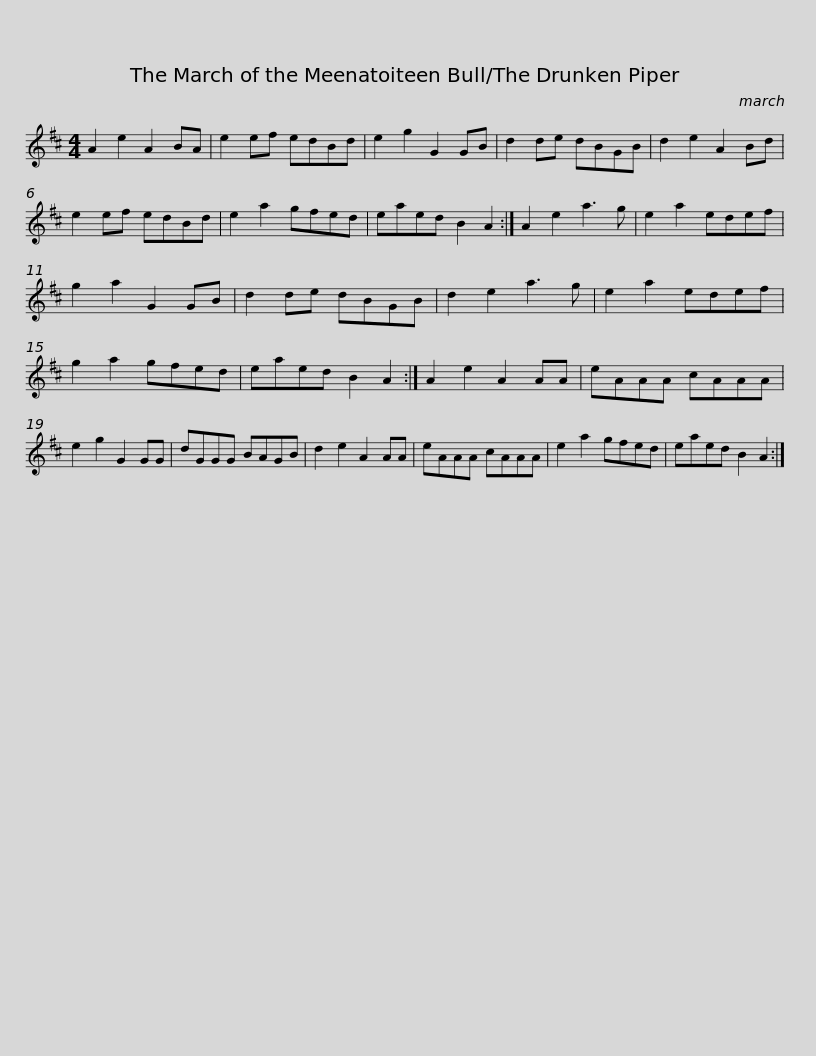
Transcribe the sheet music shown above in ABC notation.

X:1
L:1/8
M:4/4
I:linebreak $
K:D
V:1 treble
V:1
 A2 e2 A2 BA | e2 ef edBd | e2 g2 G2 GB | d2 de dBGB | d2 e2 A2 Bd | %5
 e2 ef edBd | e2 a2 gfed |$ eaed B2 A2 :| A2 e2 a3 g | e2 a2 edef | %10
 g2 a2 G2 GB | d2 de dBGB | d2 e2 a3 g | e2 a2 edef |$ g2 a2 gfed | %15
 eaed B2 A2 :| A2 e2 A2 AA | eAAA cAAA | e2 g2 G2 GG | dGGG BAGB | %20
 d2 e2 A2 AA |$ eAAA cAAA | e2 a2 gfed | eaed B2 A2 :| %24
